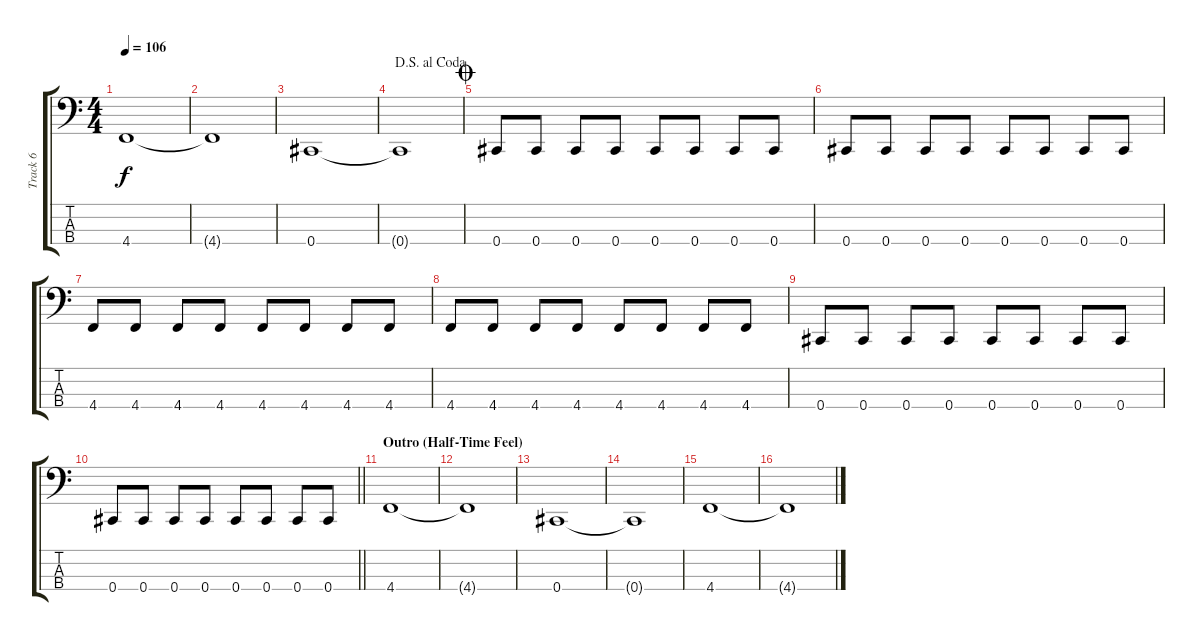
\track ("Track 6" "Track 6") {instrument electricbassfinger}
\staff {score tabs}
\tuning (Gb2 Db2 Ab1 Db1) {hide}
\ts (4 4)
\tempo 106
\clef f4
\ks c
4.4.1{dy f} |
4.4{t}.1 |
0.4.1 |
\jump dalsegnoalcoda
0.4{t}.1 |
\jump coda
0.4.8 0.4.8 0.4.8 0.4.8 0.4.8 0.4.8 0.4.8 0.4.8 |
0.4.8 0.4.8 0.4.8 0.4.8 0.4.8 0.4.8 0.4.8 0.4.8 |
4.4.8 4.4.8 4.4.8 4.4.8 4.4.8 4.4.8 4.4.8 4.4.8 |
4.4.8 4.4.8 4.4.8 4.4.8 4.4.8 4.4.8 4.4.8 4.4.8 |
0.4.8 0.4.8 0.4.8 0.4.8 0.4.8 0.4.8 0.4.8 0.4.8 |
\barLineRight lightlight
0.4.8 0.4.8 0.4.8 0.4.8 0.4.8 0.4.8 0.4.8 0.4.8 |
\section ("" "Outro (Half-Time Feel)")
4.4.1 |
4.4{t}.1 |
0.4.1 |
0.4{t}.1 |
4.4.1 |
4.4{t}.1
